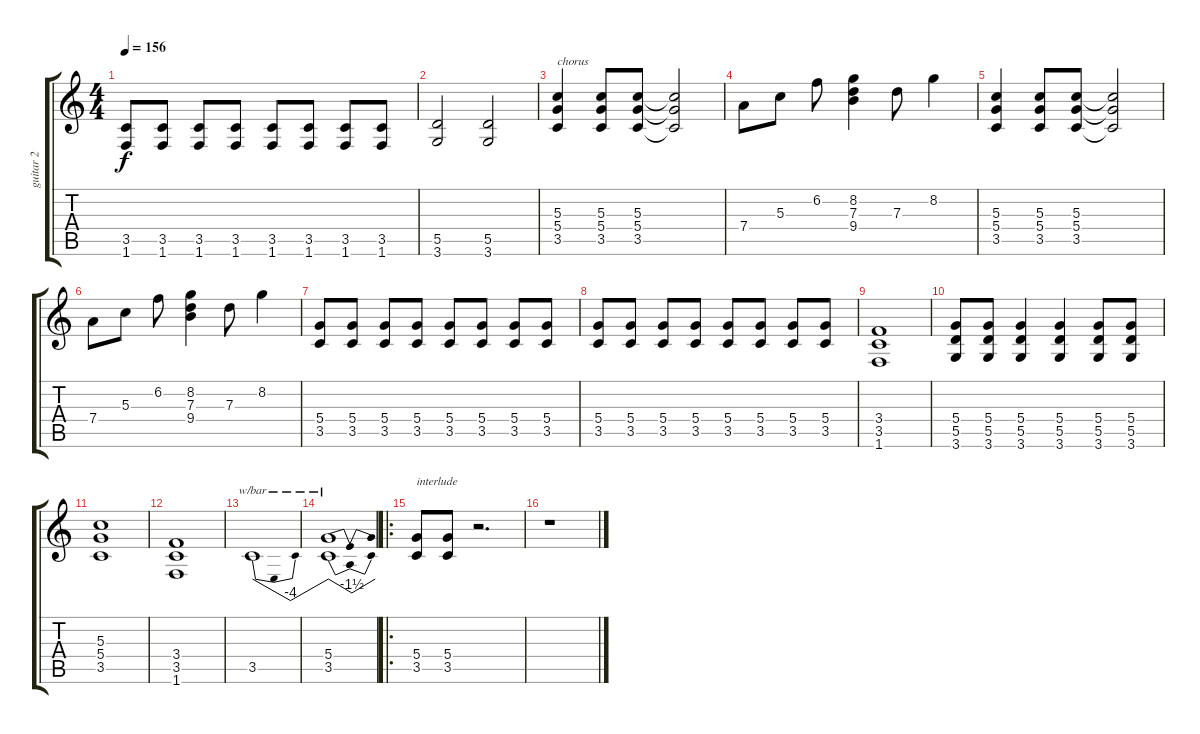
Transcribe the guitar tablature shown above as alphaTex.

\track ("guitar 2" "guitar 2") {instrument distortionguitar}
\staff {score tabs}
\tuning (E4 B3 G3 D3 A2 E2) {hide}
\ts (4 4)
\tempo 156
\clef g2
\ks c
(3.5 1.6).8{dy f} (3.5 1.6).8 (3.5 1.6).8 (3.5 1.6).8 (3.5 1.6).8 (3.5 1.6).8 (3.5 1.6).8 (3.5 1.6).8 |
(5.5 3.6).2 (5.5 3.6).2 |
(5.3 5.4 3.5).4{txt "chorus"} (5.3 5.4 3.5).8 (5.3 5.4 3.5).8 (5.3{t} 5.4{t} 3.5{t}).2 |
7.4.8 5.3.8 6.2.8 (8.2 7.3 9.4).4 7.3.8 8.2.4 |
(5.3 5.4 3.5).4 (5.3 5.4 3.5).8 (5.3 5.4 3.5).8 (5.3{t} 5.4{t} 3.5{t}).2 |
7.4.8 5.3.8 6.2.8 (8.2 7.3 9.4).4 7.3.8 8.2.4 |
(5.4 3.5).8 (5.4 3.5).8 (5.4 3.5).8 (5.4 3.5).8 (5.4 3.5).8 (5.4 3.5).8 (5.4 3.5).8 (5.4 3.5).8 |
(5.4 3.5).8 (5.4 3.5).8 (5.4 3.5).8 (5.4 3.5).8 (5.4 3.5).8 (5.4 3.5).8 (5.4 3.5).8 (5.4 3.5).8 |
(3.4 3.5 1.6).1 |
(5.4 5.5 3.6).8 (5.4 5.5 3.6).8 (5.4 5.5 3.6).4 (5.4 5.5 3.6).4 (5.4 5.5 3.6).8 (5.4 5.5 3.6).8 |
(5.3 5.4 3.5).1 |
(3.4 3.5 1.6).1 |
3.5.1{tbe (dip default 0 0 30 -16 60 0)} |
(5.4 3.5).1{tbe (dip default 0 0 30 -6 60 0)} |
\ro
(5.4 3.5).8{txt "interlude"} (5.4 3.5).8 r.2{d} |
r.1
